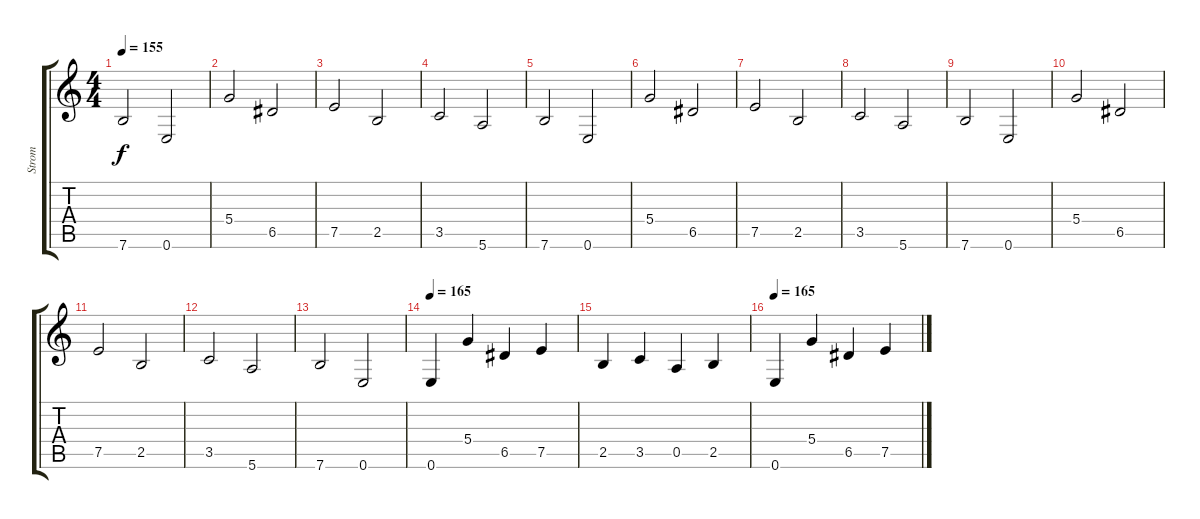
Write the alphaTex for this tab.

\track ("Strom" "Strom") {instrument overdrivenguitar}
\staff {score tabs}
\tuning (E4 B3 G3 D3 A2 E2) {hide}
\ts (4 4)
\tempo 155
\clef g2
\ks c
7.6.2{dy f} 0.6.2 |
5.4.2 6.5.2 |
7.5.2 2.5.2 |
3.5.2 5.6.2 |
7.6.2 0.6.2 |
5.4.2 6.5.2 |
7.5.2 2.5.2 |
3.5.2 5.6.2 |
7.6.2 0.6.2 |
5.4.2 6.5.2 |
7.5.2 2.5.2 |
3.5.2 5.6.2 |
7.6.2 0.6.2 |
\tempo 165
0.6.4 5.4.4 6.5.4 7.5.4 |
2.5.4 3.5.4 0.5.4 2.5.4 |
\tempo 165
0.6.4 5.4.4 6.5.4 7.5.4
